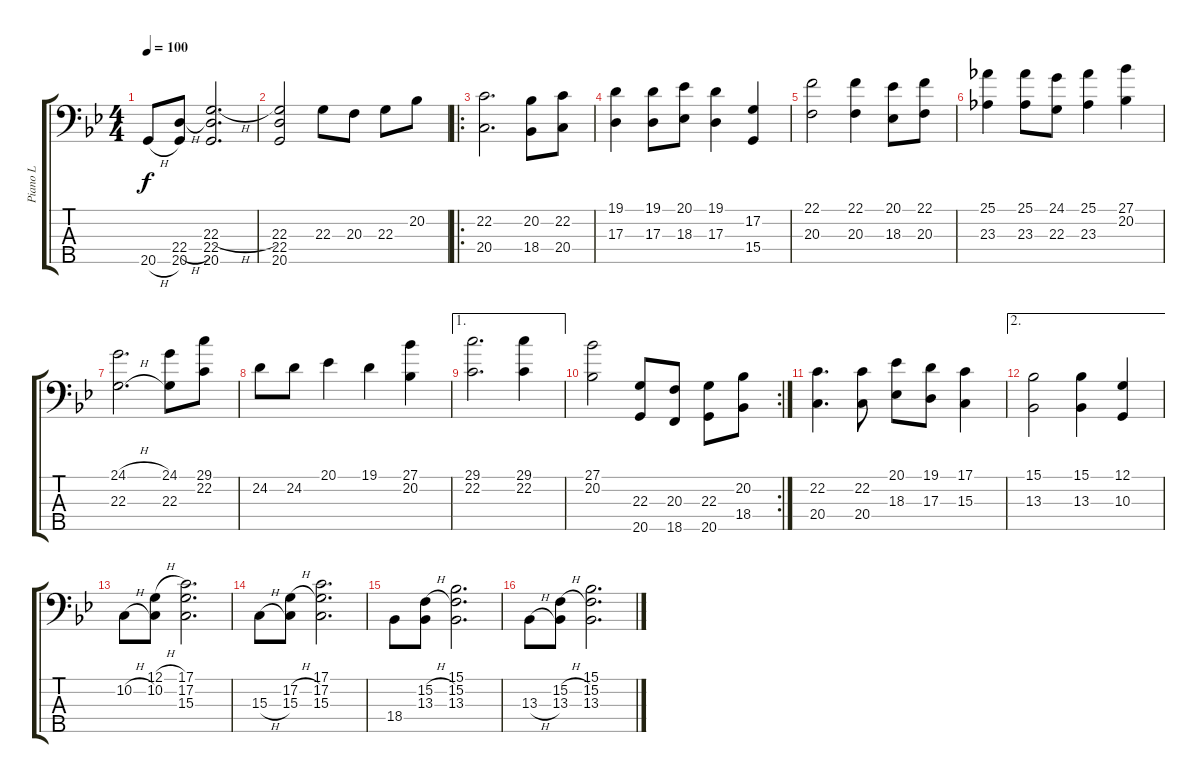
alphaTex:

\track ("Piano L" "Piano L") {instrument acousticgrandpiano}
\staff {score tabs}
\tuning (G2 D2 A1 E1 B0) {hide}
\ts (4 4)
\tempo 100
\clef f4
\ks bb
20.5{h}.8{dy f} (22.4{h} 20.5).8 (22.3{h} 22.4 20.5).2{d} |
(22.3 22.4 20.5).2 22.3.8 20.3.8 22.3.8 20.2.8 |
\ro
(22.2 20.4).2{d} (20.2 18.4).8 (22.2 20.4).8 |
(19.1 17.3).4 (19.1 17.3).8 (20.1 18.3).8 (19.1 17.3).4 (17.2 15.4).4 |
(22.1 20.3).2 (22.1 20.3).4 (20.1 18.3).8 (22.1 20.3).8 |
(25.1 23.3).4 (25.1 23.3).8 (24.1 22.3).8 (25.1 23.3).4 (27.1 20.2).4 |
(24.1{h} 22.3{h}).2{d} (24.1 22.3).8 (29.1 22.2).8 |
24.2.8 24.2.8 20.1.4 19.1.4 (27.1 20.2).4 |
\ae 1
(29.1 22.2).2{d} (29.1 22.2).4 |
\rc 2
(27.1 20.2).2 (22.3 20.5).8 (20.3 18.5).8 (22.3 20.5).8 (20.2 18.4).8 |
(22.2 20.4).4{d} (22.2 20.4).8 (20.1 18.3).8 (19.1 17.3).8 (17.1 15.3).4 |
\ae 2
(15.1 13.3).2 (15.1 13.3).4 (12.1 10.3).4 |
10.2{h}.8 (12.1{h} 10.2).8 (17.1 17.2 15.3).2{d} |
15.3{h}.8 (17.2{h} 15.3).8 (17.1 17.2 15.3).2{d} |
18.4.8 (15.2{h} 13.3).8 (15.1 15.2 13.3).2{d} |
13.3{h}.8 (15.2{h} 13.3).8 (15.1 15.2 13.3).2{d}
